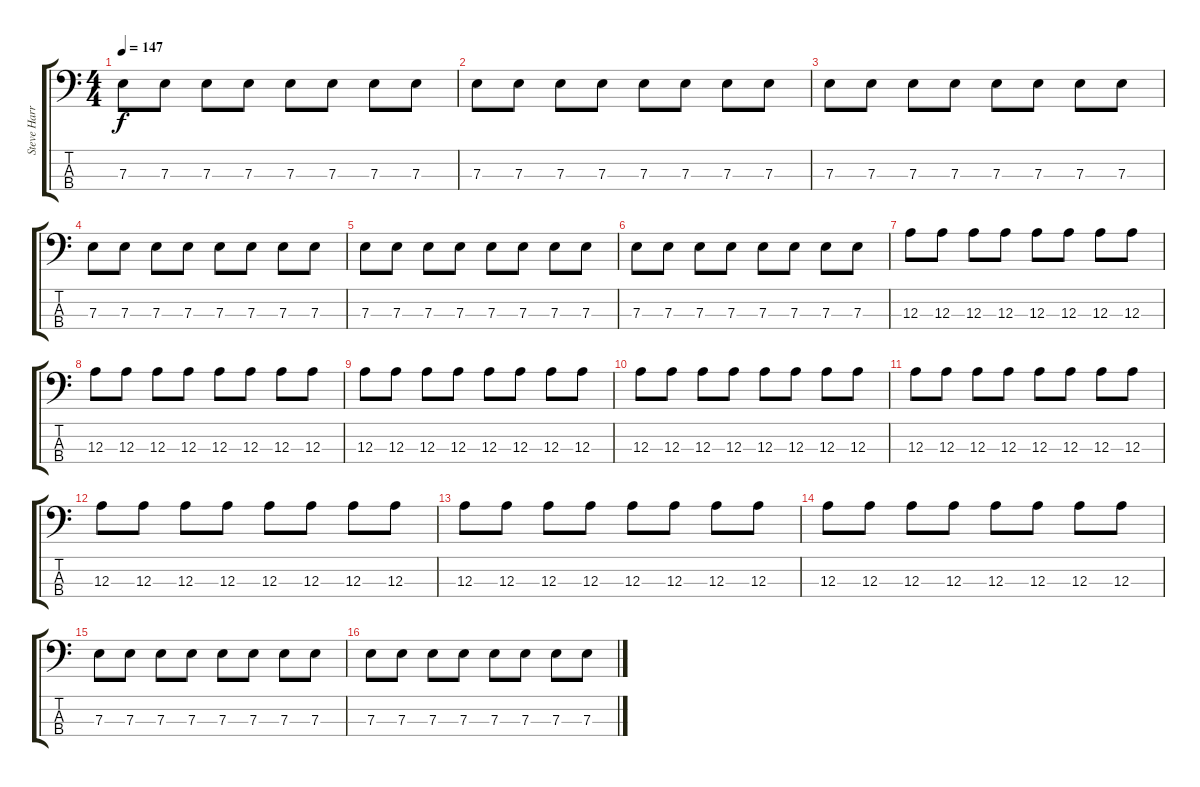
\track ("Steve Harris" "Steve Harr") {instrument electricbassfinger}
\staff {score tabs}
\tuning (G2 D2 A1 E1) {hide}
\ts (4 4)
\tempo 147
\clef f4
\ks c
7.3.8{dy f} 7.3.8 7.3.8 7.3.8 7.3.8 7.3.8 7.3.8 7.3.8 |
7.3.8 7.3.8 7.3.8 7.3.8 7.3.8 7.3.8 7.3.8 7.3.8 |
7.3.8 7.3.8 7.3.8 7.3.8 7.3.8 7.3.8 7.3.8 7.3.8 |
7.3.8 7.3.8 7.3.8 7.3.8 7.3.8 7.3.8 7.3.8 7.3.8 |
7.3.8 7.3.8 7.3.8 7.3.8 7.3.8 7.3.8 7.3.8 7.3.8 |
7.3.8 7.3.8 7.3.8 7.3.8 7.3.8 7.3.8 7.3.8 7.3.8 |
12.3.8 12.3.8 12.3.8 12.3.8 12.3.8 12.3.8 12.3.8 12.3.8 |
12.3.8 12.3.8 12.3.8 12.3.8 12.3.8 12.3.8 12.3.8 12.3.8 |
12.3.8 12.3.8 12.3.8 12.3.8 12.3.8 12.3.8 12.3.8 12.3.8 |
12.3.8 12.3.8 12.3.8 12.3.8 12.3.8 12.3.8 12.3.8 12.3.8 |
12.3.8 12.3.8 12.3.8 12.3.8 12.3.8 12.3.8 12.3.8 12.3.8 |
12.3.8 12.3.8 12.3.8 12.3.8 12.3.8 12.3.8 12.3.8 12.3.8 |
12.3.8 12.3.8 12.3.8 12.3.8 12.3.8 12.3.8 12.3.8 12.3.8 |
12.3.8 12.3.8 12.3.8 12.3.8 12.3.8 12.3.8 12.3.8 12.3.8 |
7.3.8 7.3.8 7.3.8 7.3.8 7.3.8 7.3.8 7.3.8 7.3.8 |
7.3.8 7.3.8 7.3.8 7.3.8 7.3.8 7.3.8 7.3.8 7.3.8
